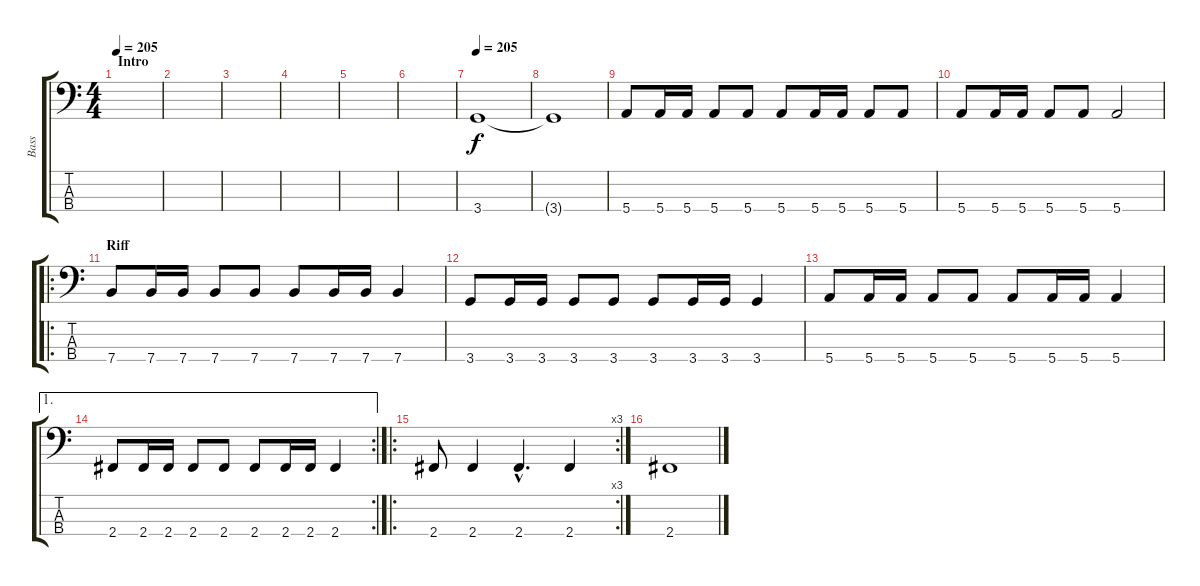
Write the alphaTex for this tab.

\track ("Bass" "Bass") {instrument electricbasspick}
\staff {score tabs}
\tuning (G2 D2 A1 E1) {hide}
\ts (4 4)
\section ("" "Intro")
\tempo 205
\tempo 160
\tempo 205
\clef f4
\ks c
|
|
|
|
|
|
\tempo 205
3.4.1 |
3.4{t}.1 |
5.4.8 5.4.16 5.4.16 5.4.8 5.4.8 5.4.8 5.4.16 5.4.16 5.4.8 5.4.8 |
5.4.8 5.4.16 5.4.16 5.4.8 5.4.8 5.4.2 |
\ro
\section ("" "Riff")
7.4.8 7.4.16 7.4.16 7.4.8 7.4.8 7.4.8 7.4.16 7.4.16 7.4.4 |
3.4.8 3.4.16 3.4.16 3.4.8 3.4.8 3.4.8 3.4.16 3.4.16 3.4.4 |
5.4.8 5.4.16 5.4.16 5.4.8 5.4.8 5.4.8 5.4.16 5.4.16 5.4.4 |
\ae 1
\rc 2
2.4.8 2.4.16 2.4.16 2.4.8 2.4.8 2.4.8 2.4.16 2.4.16 2.4.4 |
\ro
\rc 3
2.4.8 2.4.4 2.4{hac}.4{d} 2.4.4 |
2.4.1
